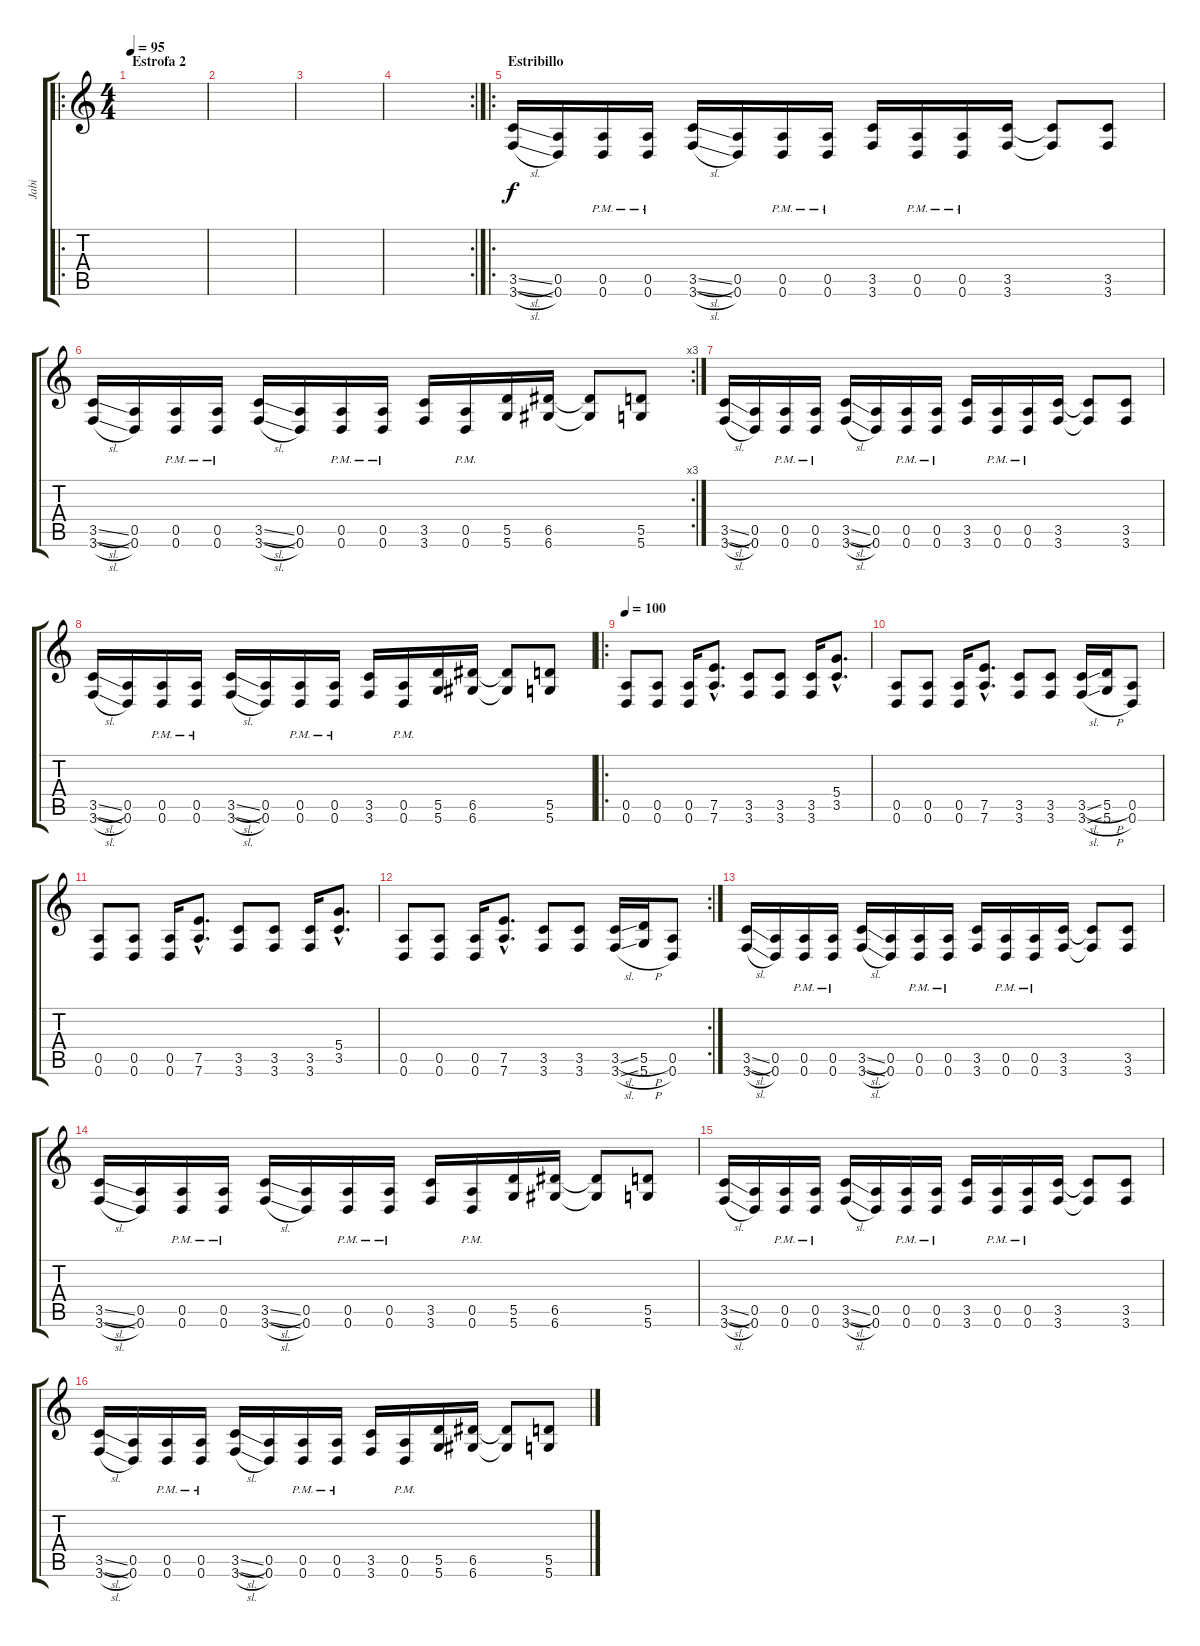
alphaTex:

\track ("Jabi" "Jabi") {instrument distortionguitar}
\staff {score tabs}
\tuning (E4 B3 G3 D3 A2 D2) {hide}
\ro
\ts (4 4)
\section ("" "Estrofa 2")
\tempo 95
\clef g2
\ks c
|
|
|
\rc 2
|
\ro
\section ("" "Estribillo")
(3.5{sl} 3.6{sl}).16 (0.5 0.6).16 (0.5{pm} 0.6{pm}).16 (0.5{pm} 0.6{pm}).16 (3.5{sl} 3.6{sl}).16 (0.5 0.6).16 (0.5{pm} 0.6{pm}).16 (0.5{pm} 0.6{pm}).16 (3.5 3.6).16 (0.5{pm} 0.6{pm}).16 (0.5{pm} 0.6{pm}).16 (3.5 3.6).16 (3.5{t} 3.6{t}).8 (3.5 3.6).8 |
\rc 3
(3.5{sl} 3.6{sl}).16 (0.5 0.6).16 (0.5{pm} 0.6{pm}).16 (0.5{pm} 0.6{pm}).16 (3.5{sl} 3.6{sl}).16 (0.5 0.6).16 (0.5{pm} 0.6{pm}).16 (0.5{pm} 0.6{pm}).16 (3.5 3.6).16 (0.5{pm} 0.6{pm}).16 (5.5 5.6).16 (6.5 6.6).16 (6.5{t} 6.6{t}).8 (5.5 5.6).8 |
(3.5{sl} 3.6{sl}).16 (0.5 0.6).16 (0.5{pm} 0.6{pm}).16 (0.5{pm} 0.6{pm}).16 (3.5{sl} 3.6{sl}).16 (0.5 0.6).16 (0.5{pm} 0.6{pm}).16 (0.5{pm} 0.6{pm}).16 (3.5 3.6).16 (0.5{pm} 0.6{pm}).16 (0.5{pm} 0.6{pm}).16 (3.5 3.6).16 (3.5{t} 3.6{t}).8 (3.5 3.6).8 |
(3.5{sl} 3.6{sl}).16 (0.5 0.6).16 (0.5{pm} 0.6{pm}).16 (0.5{pm} 0.6{pm}).16 (3.5{sl} 3.6{sl}).16 (0.5 0.6).16 (0.5{pm} 0.6{pm}).16 (0.5{pm} 0.6{pm}).16 (3.5 3.6).16 (0.5{pm} 0.6{pm}).16 (5.5 5.6).16 (6.5 6.6).16 (6.5{t} 6.6{t}).8 (5.5 5.6).8 |
\ro
\tempo 100
(0.5 0.6).8 (0.5 0.6).8 (0.5 0.6).16 (7.5{hac} 7.6{hac}).8{d} (3.5 3.6).8 (3.5 3.6).8 (3.5 3.6).16 (5.4{hac} 3.5{hac}).8{d} |
(0.5 0.6).8 (0.5 0.6).8 (0.5 0.6).16 (7.5{hac} 7.6{hac}).8{d} (3.5 3.6).8 (3.5 3.6).8 (3.5{sl} 3.6{sl}).16 (5.5{h} 5.6{h}).16 (0.5 0.6).8 |
(0.5 0.6).8 (0.5 0.6).8 (0.5 0.6).16 (7.5{hac} 7.6{hac}).8{d} (3.5 3.6).8 (3.5 3.6).8 (3.5 3.6).16 (5.4{hac} 3.5{hac}).8{d} |
\rc 2
(0.5 0.6).8 (0.5 0.6).8 (0.5 0.6).16 (7.5{hac} 7.6{hac}).8{d} (3.5 3.6).8 (3.5 3.6).8 (3.5{sl} 3.6{sl}).16 (5.5{h} 5.6{h}).16 (0.5 0.6).8 |
(3.5{sl} 3.6{sl}).16 (0.5 0.6).16 (0.5{pm} 0.6{pm}).16 (0.5{pm} 0.6{pm}).16 (3.5{sl} 3.6{sl}).16 (0.5 0.6).16 (0.5{pm} 0.6{pm}).16 (0.5{pm} 0.6{pm}).16 (3.5 3.6).16 (0.5{pm} 0.6{pm}).16 (0.5{pm} 0.6{pm}).16 (3.5 3.6).16 (3.5{t} 3.6{t}).8 (3.5 3.6).8 |
(3.5{sl} 3.6{sl}).16 (0.5 0.6).16 (0.5{pm} 0.6{pm}).16 (0.5{pm} 0.6{pm}).16 (3.5{sl} 3.6{sl}).16 (0.5 0.6).16 (0.5{pm} 0.6{pm}).16 (0.5{pm} 0.6{pm}).16 (3.5 3.6).16 (0.5{pm} 0.6{pm}).16 (5.5 5.6).16 (6.5 6.6).16 (6.5{t} 6.6{t}).8 (5.5 5.6).8 |
(3.5{sl} 3.6{sl}).16 (0.5 0.6).16 (0.5{pm} 0.6{pm}).16 (0.5{pm} 0.6{pm}).16 (3.5{sl} 3.6{sl}).16 (0.5 0.6).16 (0.5{pm} 0.6{pm}).16 (0.5{pm} 0.6{pm}).16 (3.5 3.6).16 (0.5{pm} 0.6{pm}).16 (0.5{pm} 0.6{pm}).16 (3.5 3.6).16 (3.5{t} 3.6{t}).8 (3.5 3.6).8 |
(3.5{sl} 3.6{sl}).16 (0.5 0.6).16 (0.5{pm} 0.6{pm}).16 (0.5{pm} 0.6{pm}).16 (3.5{sl} 3.6{sl}).16 (0.5 0.6).16 (0.5{pm} 0.6{pm}).16 (0.5{pm} 0.6{pm}).16 (3.5 3.6).16 (0.5{pm} 0.6{pm}).16 (5.5 5.6).16 (6.5 6.6).16 (6.5{t} 6.6{t}).8 (5.5 5.6).8
